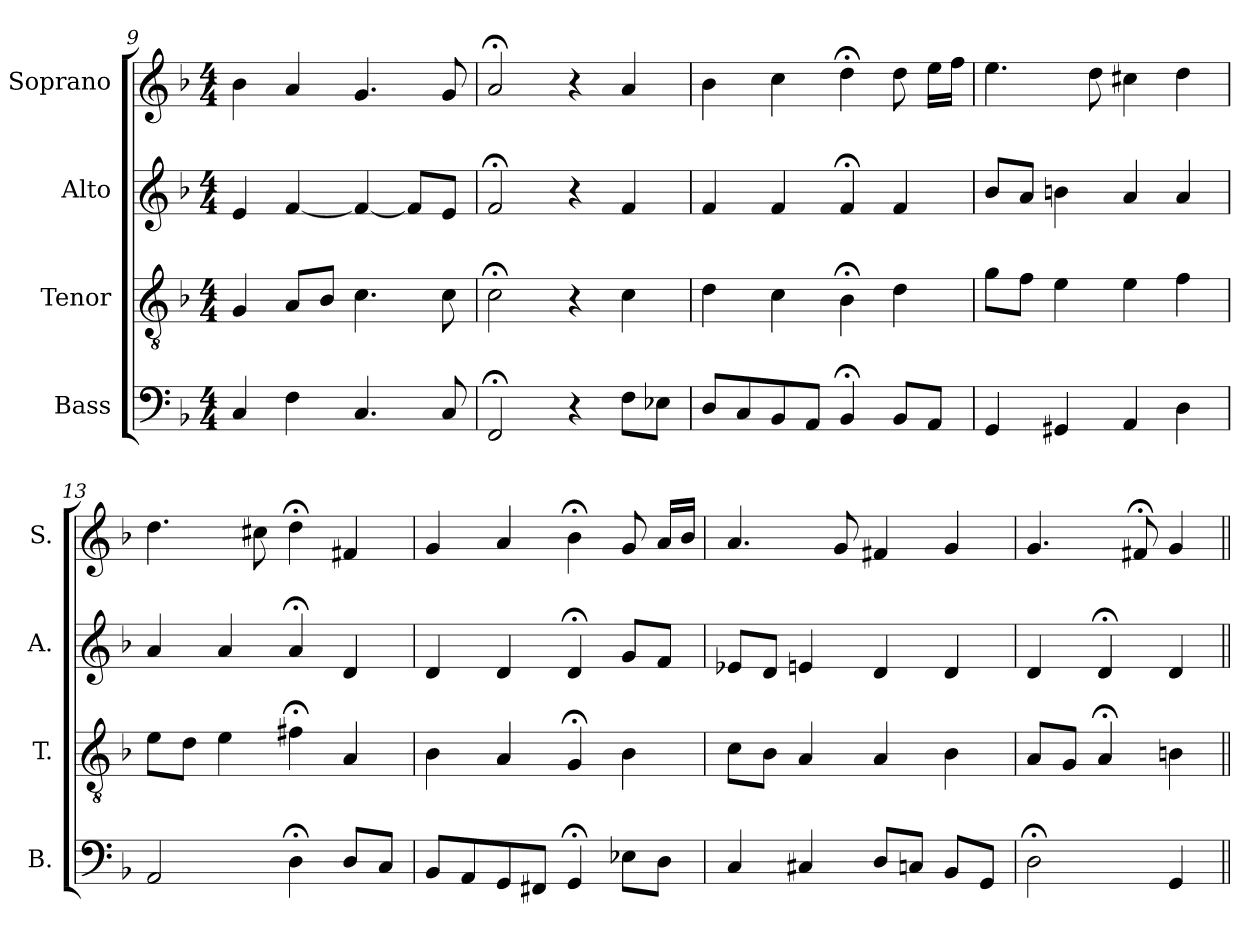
**kern	**kern	**kern	**kern
*part4	*part3	*part2	*part1
*staff4	*staff3	*staff2	*staff1
*I"Bass	*I"Tenor	*I"Alto	*I"Soprano
*I'B.	*I'T.	*I'A.	*I'S.
*clefF4	*clefGv2	*clefG2	*clefG2
*	*ITrd7c12	*	*
*k[b-]	*k[b-]	*k[b-]	*k[b-]
*F:	*F:	*F:	*F:
*M4/4	*M4/4	*M4/4	*M4/4
=9	=9	=9	=9
4C/	4GG/	4e/	4b-\
4F\	8AA/L	[4f/	4a/
.	8BB-/J	.	.
4.C/	4.C\	4f/_	4.g/
.	.	8f/L]	.
8C/	8C\	8e/J	8g/
=10	=10	=10	=10
2FF;</	2C;<\	2f;</	2a;</
4r	4r	4r	4r
8F\L	4C\	4f/	4a/
8E-X\J	.	.	.
!!LO:PB:g=z
=11	=11	=11	=11
8D/L	4D\	4f/	4b-\
8C/	.	.	.
8BB-/	4C\	4f/	4cc\
8AA/J	.	.	.
4BB-;</	4BB-;<\	4f;</	4dd;<\
8BB-/L	4D\	4f/	8dd\
8AA/J	.	.	16ee\LL
.	.	.	16ff\JJ
=12	=12	=12	=12
4GG/	8G\L	8b-/L	4.ee\
.	8F\J	8a/J	.
4GG#X/	4E\	4bn\	.
.	.	.	8dd\
4AA/	4E\	4a/	4cc#X\
4D\	4F\	4a/	4dd\
=13	=13	=13	=13
2AA/	8E\L	4a/	4.dd\
.	8D\J	.	.
.	4E\	4a/	.
.	.	.	8cc#X\
4D;<\	4F#X;<\	4a;</	4dd;<\
8D/L	4AA/	4d/	4f#X/
8C/J	.	.	.
!!LO:LB:g=z
=14	=14	=14	=14
8BB-/L	4BB-\	4d/	4g/
8AA/	.	.	.
8GG/	4AA/	4d/	4a/
8FF#X/J	.	.	.
4GG;</	4GG;</	4d;</	4b-;<\
8E-X\L	4BB-\	8g/L	8g/
8D\J	.	8f/J	16a/LL
.	.	.	16b-/JJ
=15	=15	=15	=15
4C/	8C\L	8e-X/L	4.a/
.	8BB-\J	8d/J	.
4C#X/	4AA/	4en/	.
.	.	.	8g/
8D/L	4AA/	4d/	4f#X/
8Cn/J	.	.	.
8BB-/L	4BB-\	4d/	4g/
8GG/J	.	.	.
=16	=16	=16	=16
2D;<\	8AA/L	4d/	4.g/
.	8GG/J	.	.
.	4AA;</	4d;</	.
.	.	.	8f#X;</
4GG/	4BBn\	4d/	4g/
=||	=||	=||	=||
*-	*-	*-	*-
